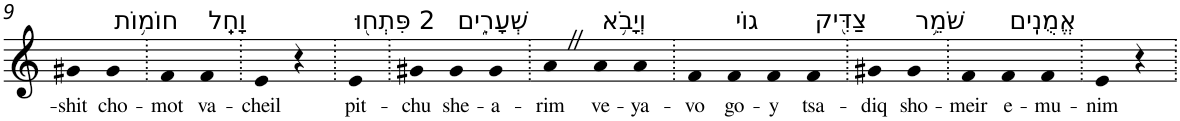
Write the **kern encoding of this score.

**kern	**text
*part1	*part1
*staff1	*staff1
*I"Piano	*
*I'Pno	*
!!LO:PB:g=z
*clefG2	*
*k[]	*
=9	=9
!	!LO:LY:b
4g#X	-shit
!LO:TX:a:t=חוֹמ֥וֹת	!
!	!LO:LY:b
4g#	cho-
=10.	=10.
!	!LO:LY:b
4f	-mot
!LO:TX:a:t=וָחֵֽל	!
!	!LO:LY:b
4f	va-
=11.	=11.
!	!LO:LY:b
4e	-cheil
4r	.
=12.	=12.
!LO:TX:a:t=2 פִּתְח֖וּ	!
!	!LO:LY:b
4e	pit-
=13.	=13.
!	!LO:LY:b
4g#X	-chu
!LO:TX:a:t=שְׁעָרִ֑ים	!
!	!LO:LY:b
4g#	she-
!	!LO:LY:b
4g#	-a-
=14.	=14.
!	!LO:LY:b
4aZ	-rim
!LO:TX:a:t=וְיָבֹ֥א	!
!	!LO:LY:b
4a	ve-
!	!LO:LY:b
4a	-ya-
=15.	=15.
!	!LO:LY:b
4f	-vo
!LO:TX:a:t=גוֹי	!
!	!LO:LY:b
4f	go-
!	!LO:LY:b
4f	-y
!LO:TX:a:t=צַדִּ֖יק	!
!	!LO:LY:b
4f	tsa-
=16.	=16.
!	!LO:LY:b
4g#X	-diq
!LO:TX:a:t=שֹׁמֵ֥ר	!
!	!LO:LY:b
4g#	sho-
=17.	=17.
!	!LO:LY:b
4f	-meir
!LO:TX:a:t=אֱמֻנִֽים	!
!	!LO:LY:b
4f	e-
!	!LO:LY:b
4f	-mu-
=18.	=18.
!	!LO:LY:b
4e	-nim
4r	.
=.	=.
*-	*-
